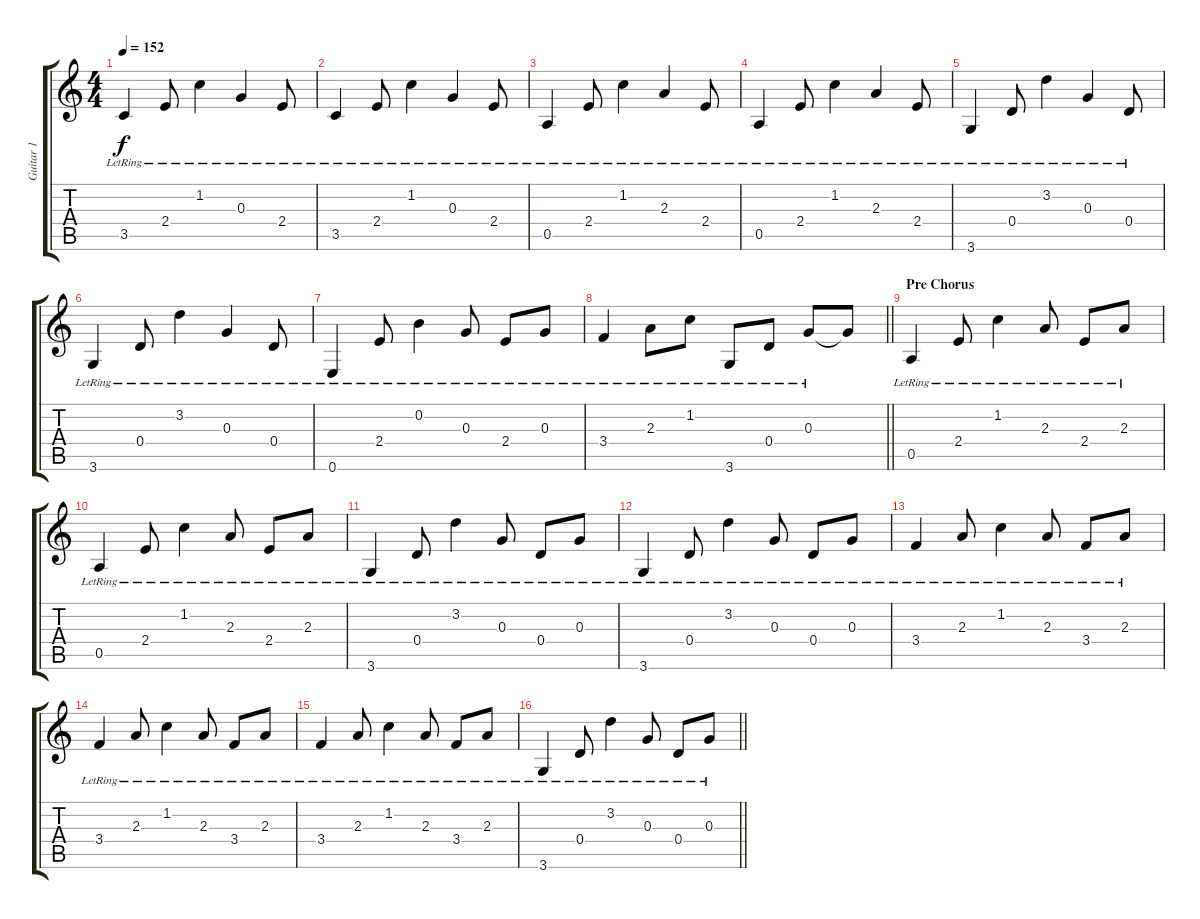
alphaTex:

\track ("Guitar 1" "Guitar 1") {instrument acousticguitarsteel}
\staff {score tabs}
\tuning (E4 B3 G3 D3 A2 E2) {hide}
\ts (4 4)
\tempo 152
\clef g2
\ks c
3.5{lr}.4{dy f} 2.4{lr}.8 1.2{lr}.4 0.3{lr}.4 2.4{lr}.8 |
3.5{lr}.4 2.4{lr}.8 1.2{lr}.4 0.3{lr}.4 2.4{lr}.8 |
0.5{lr}.4 2.4{lr}.8 1.2{lr}.4 2.3{lr}.4 2.4{lr}.8 |
0.5{lr}.4 2.4{lr}.8 1.2{lr}.4 2.3{lr}.4 2.4{lr}.8 |
3.6{lr}.4 0.4{lr}.8 3.2{lr}.4 0.3{lr}.4 0.4{lr}.8 |
3.6{lr}.4 0.4{lr}.8 3.2{lr}.4 0.3{lr}.4 0.4{lr}.8 |
0.6{lr}.4 2.4{lr}.8 0.2{lr}.4 0.3{lr}.8 2.4{lr}.8 0.3{lr}.8 |
\barLineRight lightlight
3.4{lr}.4 2.3{lr}.8 1.2{lr}.8 3.6{lr}.8 0.4{lr}.8 0.3{lr}.8 0.3{t}.8 |
\section ("" "Pre Chorus")
0.5{lr}.4 2.4{lr}.8 1.2{lr}.4 2.3{lr}.8 2.4{lr}.8 2.3{lr}.8 |
0.5{lr}.4 2.4{lr}.8 1.2{lr}.4 2.3{lr}.8 2.4{lr}.8 2.3{lr}.8 |
3.6{lr}.4 0.4{lr}.8 3.2{lr}.4 0.3{lr}.8 0.4{lr}.8 0.3{lr}.8 |
3.6{lr}.4 0.4{lr}.8 3.2{lr}.4 0.3{lr}.8 0.4{lr}.8 0.3{lr}.8 |
3.4{lr}.4 2.3{lr}.8 1.2{lr}.4 2.3{lr}.8 3.4{lr}.8 2.3{lr}.8 |
3.4{lr}.4 2.3{lr}.8 1.2{lr}.4 2.3{lr}.8 3.4{lr}.8 2.3{lr}.8 |
3.4{lr}.4 2.3{lr}.8 1.2{lr}.4 2.3{lr}.8 3.4{lr}.8 2.3{lr}.8 |
\barLineRight lightlight
3.6{lr}.4 0.4{lr}.8 3.2{lr}.4 0.3{lr}.8 0.4{lr}.8 0.3{lr}.8
